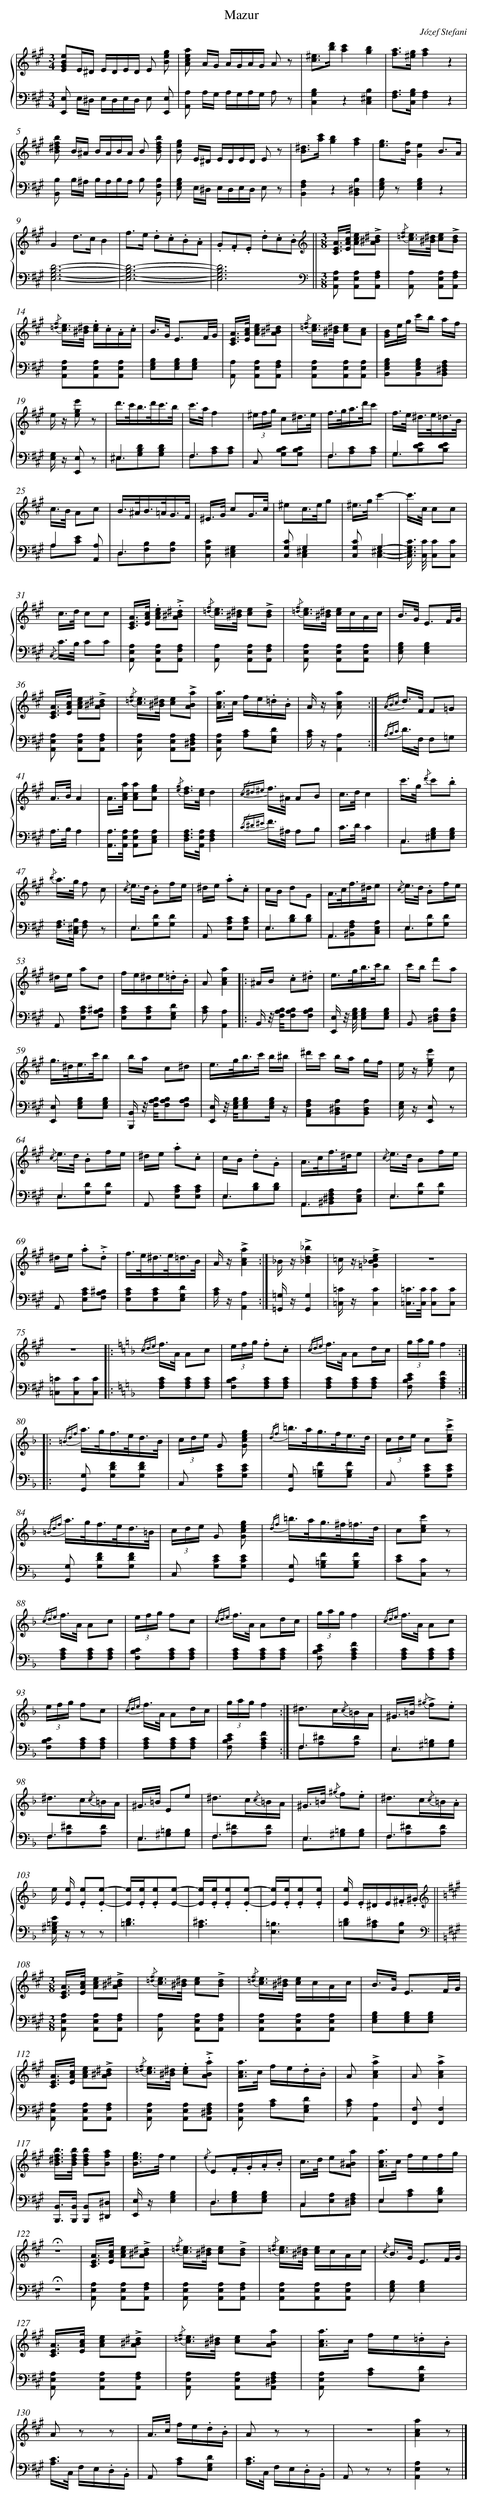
X:1
T: Mazur
C: Józef Stefani
L: 1/8
M: 3/4
%%staves {1 2}
V: 1 clef=treble
V: 2 clef=bass
K: A
[V:1] [eBGE]E/^D/ E/D/E/D/ E [geB] |
[V:2] [E,E,,] E,/^D,/ E,/D,/E,/D,/ E, [E,E,,] |
[V:1] [aecA] A/G/ A/G/A/G/ A z |
[V:2] [A,A,,] A,/G,/ A,/G,/A,/G,/ A, z |
[V:1] [^ec]>[d'b][c'2a2][b2g2] |
[V:2] [B,2G,2C,2]z2[B,2^E,2C,2] |
[V:1] [af]>[g^e][a2f2]z2 |
[V:2] [A,F,]>[B,G,C,][A,2F,2]z2 |
[V:1] [bf^dB] B/^A/ B/A/B/A/ B [bfdB] |
[V:2] [B,B,,] B,/^A,/ B,/A,/B,/A,/ B, [B,F,B,,] |
[V:1] [geB] E/^D/ E/D/E/D/ E z |
[V:2] [B,G,E,] E,/^D,/ E,/D,/E,/D,/ E, z |
[V:1] [^dB]>[c'a][b2g2][a2f2] |
[V:2] [A,2F,2B,,2]z2[B,2^D,2B,,2] |
[V:1] [ge]>[fB][e2G2]B3/A/ |
[V:2] [B,G,E,] z[B,2G,2E,2]z2 |
[V:1] G2d>cB2 |
[V:2] [D6B,6G,6E,6]- |
[V:1] f>e .d.c.B.A |
[V:2] [D6B,6G,6E,6]- |
[V:1] .G.F.E .d.c.B ||
[V:2] [D6B,6G,6E,6] ||
[V:1]  [K:A] [K:clef=treble][M:3/8][A/E/C/]>[c/A/E/] [ecA]!accent![^d^BA] |
[V:2]  [K:A] [K:clef=bass][M:3/8][A,E,A,,] [A,E,A,,][A,F,A,,] |
[V:1] {/[f=d]} [e/c/]>[^d/^B/] [ec]!accent![dB] |
[V:2] [A,A,,] [A,E,A,,][A,F,A,,] |
[V:1] {/[f=d]} [e/c/]>[^d/^B/] .[e/c/].c/.A/.c/ |
[V:2] [A,E,A,,][A,E,A,,][A,E,A,,] |
[V:1] B/>G/ E3/F//G// |
[V:2] [B,G,E,][B,G,E,][B,G,E,] |
[V:1] [A/E/C/]>[c/A/E/] [ecA][^d^BA] |
[V:2] [A,A,,] [A,E,A,,][A,F,A,,] |
[V:1] {/[f=d]} [e/c/]>[^d/^B/] [ec][cA] |
[V:2] [A,E,A,,][A,E,A,,][A,E,A,,] |
[V:1] [B/G/]e//g// c'/b/ a/f/ |
[V:2] [B,G,E,B,,][B,G,E,B,,][A,F,^D,B,,] |
[V:1] e/ z/ [e'ge] z |
[V:2] [G,/E,/] z/ [E,E,,] z |
[V:1] d'/>c'/b/>d'/c'3//b// |
[V:2] ^E,3 & ^E,[DB,G,][DB,G,] |
[V:1] c'/>a/f2 |
[V:2] F,3 & F,[CA,][CA,] |
[V:1] (3^e/f/g/ c^d3//e// |
[V:2] C, [CB,G,][CB,G,] |
[V:1] f/>g/a/>d'/c' |
[V:2] F,3 & F,[CA,][CA,] |
[V:1] f/>e/ ^d/>e/=d3//B// |
[V:2] G,3 & G,[EDB,][EDB,] |
[V:1] c/>B/ Ac |
[V:2] A,2[A,A,,] & A,[EC] x |
[V:1] B/>^A/B/>=A/G3//F// |
[V:2] D,3 & D,[B,F,][B,F,] |
[V:1] ^E/>G/ cG3//c// |
[V:2] [CG,C,][G,2^E,2C,2] |
[V:1] ^ec/>e/g |
[V:2] [CG,C,]G,2 & x[^E,2C,2] |
[V:1] ^e/>g/c'2- |
[V:2] [CG,C,]G,2- & x[^E,2C,2]- |
[V:1] c'/>c/ cc |
[V:2] [C/G,/E,/C,/]> [C/C,/] [CC,][CC,] |
[V:1] c/>d/ cc |
[V:2] {/C,} C/>B,/ CC |
[V:1] [A/E/C/]>[c/A/E/] .[ecA].!accent![^d^BA] |
[V:2] [A,E,A,,] [A,E,A,,][A,F,A,,] |
[V:1] {/[f=d]} [e/c/]>[^d/^B/] [ec]!accent![dB] |
[V:2] [A,A,,] [A,E,A,,][A,F,A,,] |
[V:1] {/[f=d]} [e/c/]>[^d/^B/] [e/c/]c/A/c/ |
[V:2] [A,E,A,,] [A,E,A,,][A,E,A,,] |
[V:1] B/>G/ E3/F//G// |
[V:2] [B,G,E,][B,2G,2E,2] |
[V:1] [A/E/C/]>[c/A/E/] [ecA]!accent![^d^BA] |
[V:2] [A,E,A,,] [A,E,A,,][A,F,A,,] |
[V:1] {/[f=d]} [e/c/]>[^d/^B/] [ec]!accent![aBA] |
[V:2] [A,E,A,,] [A,E,A,,][A,F,^D,A,,] |
[V:1] [a/c/A/]>c/ f/e/.=d/.B/ |
[V:2] [A,E,A,,] [CA,][DG,E,] |
[V:1] A/ z/ [acA] x :|]
[V:2] [C/A,/] z/[A,2A,,2] :|]
[V:1] {/ABc} d/>F/ F=G |
[V:2] {/A,B,C} D/>F,/ F,=G, |
[V:1] A/>B/A2 |
[V:2] A,/>B,/A,2 |
[V:1] A/>[a/c/A/] [acA][geA] |
[V:2] [A,/A,,/]>[A,/E,/A,,/] [A,E,A,,][A,E,C,] |
[V:1] {/[ge]} [f/d/]>[e/c/]d2 |
[V:2] [A,/F,/D,/]>[A,/E,/A,,/][A,2F,2D,2] |
[V:1] {/c^d^e} f/>^A/ AB |
[V:2] {/C^D^E} F/>^A,/ A,B, |
[V:1] c/>d/c2 |
[V:2] C/>D/C2 |
[V:1] c'/>g/ {/d'} c'.b |
[V:2] C,3 & C,[B,G,^E,][B,G,E,] |
[V:1] {/b} a/>g/ f c |
[V:2] [A,/F,/]>[B,/^E,/C,/] [A,F,] z |
[V:1] {/c} e/>d/ .Bf/e/ |
[V:2] E,3 & E,[DG,][DG,] |
[V:1] ^d/e/ .a.c |
[V:2] A,, [CA,E,][CA,E,] |
[V:1] c/B/ dG |
[V:2] E,3 & E,[DB,][DB,] |
[V:1] A/>c/f/>^d/e |
[V:2] A,,3 & A,,[A,F,^B,,][A,E,C,] |
[V:1] {/c} e/>d/ .Bf/e/ |
[V:2] E,3 & E,[DG,][DG,] |
[V:1] ^d/e/ ad |
[V:2] A,, [CA,E,][^B,A,F,] |
[V:1] f/e/^d/e/.=d/.B/ |
[V:2] [CA,E,][CA,E,][DG,E,] |
[V:1] A[a2c2A2] ]|:
[V:2] [CA,][A,2A,,2] ]|:
[V:1]  [K:A] ^A/B/ .c.^d |
[V:2]  [K:A] B,,/ z// [B,//A,//F,//][B,A,F,][B,A,F,] |
[V:1] e/>g/b/>c'/b |
[V:2] [E,/E,,/] z// [B,//G,//E,//] [B,G,E,][B,G,E,] |
[V:1] c'/b/ f'a |
[V:2] B,, [B,F,^D,][B,F,D,] |
[V:1] g/>^d/e/>c'/b |
[V:2] [E,E,,] [B,G,E,][B,G,E,] |
[V:1] b/a/ c^d |
[V:2] [B,,/B,,,/] z// [B,//A,//F,//][B,A,F,][B,A,F,] |
[V:1] e/>g/b/>c'/ b/^b/ |
[V:2] [E,/E,,/] z// [B,//G,//E,//][B,G,E,][B,/G,/E,/] z/ |
[V:1] ^d'/c'/ b/a/ g/f/ |
[V:2] [A,F,C,A,,][A,^D,B,,][A,D,B,,] |
[V:1] e/ z/ [e'ge] c |
[V:2] [G,/E,/] z/ [E,E,,] z |
[V:1] {/c} e/>d/ .Bf/e/ |
[V:2] E,3 & E,[DG,][DG,] |
[V:1] ^d/e/ .a.c |
[V:2] A,, [CA,E,][CA,E,] |
[V:1] c/B/ .d.G |
[V:2] E,3 & E,[DB,][DB,] |
[V:1] A/>c/f/>^d/e |
[V:2] A,,3 & A,,[A,F,^D,^B,,][A,E,C,] |
[V:1] {/c} e/>d/ Bf/e/ |
[V:2] E,3 & E,[DG,][DG,] |
[V:1] ^d/e/ .a.!accent!d |
[V:2] A,, [CA,E,][^B,A,F,] |
[V:1] f/>e/^d/>e/=d3//B// |
[V:2] [CA,E,][CA,E,][DG,E,] |
[V:1] A/ z/!accent![a2c2A2] :|]
[V:2] [C/A,/] z/[A,2A,,2] :|]
[V:1] _B/ z/!accent![_b2d2_B2] |
[V:2] [=G,/=G,,/] z/[G,2G,,2] |
[V:1] =c/ z/!accent![e2c2_B2=G2] |
[V:2] [=C/=C,/] z/[C2C,2] |
[V:1] z3 |
[V:2] [=C/=C,/]>[C/C,/] [CC,][CC,] |
[V:1] z3 ]|:
[V:2] [=C=C,][CC,][CC,] ]|:
[V:1]  [K:F] {/cde} f/>A/ Ac |
[V:2]  [K:F] [CA,F,][CA,F,][CA,F,] |
[V:1] (3e/f/g/ .f.c |
[V:2] [CB,F,][CA,F,][CA,F,] |
[V:1] {/cde} f/>A/ Ad/c/ |
[V:2] [CA,F,][CA,F,][CA,F,] |
[V:1] (3g/a/g/f2 :|]|:
[V:2] [ECB,F,][F2C2A,2F,2] :|]|:
[V:1] {/=Bdf} a/>g/f/>e/d3//B// |
[V:2] [G,G,,] [FDG,][FDG,] |
[V:1] (3c/d/e/ G [gecG] |
[V:2] C, [ECG,][ECG,] |
[V:1] {/df} =b/>a/g/>f/e3//d// |
[V:2] [G,G,,] [F=B,G,][FB,G,] |
[V:1] (3c/d/e/ c!accent![c'ec] |
[V:2] C, [ECG,][ECG,] |
[V:1] {/=Bdf} a/>g/f/>e/d3//=B// |
[V:2] [G,G,,] [FDG,][FDG,] |
[V:1] (3c/d/e/ G [gecG] |
[V:2] C, [ECG,][ECG,] |
[V:1] {/df} =b/>a/g/>^f/=f3//d// |
[V:2] [G,G,,] [F=B,G,][FB,G,] |
[V:1] c[c'ec] z |
[V:2] [EC][CC,] z |
[V:1] {/cde} f/>A/ Ac |
[V:2] [CA,F,][CA,F,][CA,F,] |
[V:1] (3e/f/g/ fc |
[V:2] [CB,F,][CA,F,][CA,F,] |
[V:1] {/cde} f/>A/ Ad/c/ |
[V:2] [CA,F,][CA,F,][CA,F,] |
[V:1] (3g/a/g/f2 |
[V:2] [ECB,F,][F2C2A,2F,2] |
[V:1] {/cde} f/>A/ Ac |
[V:2] [CA,F,][CA,F,][CA,F,] |
[V:1] (3e/f/g/ fc |
[V:2] [CB,F,][CA,F,][CA,F,] |
[V:1] {/cde} f/>A/ Ad/c/ |
[V:2] [CA,F,][CA,F,][CA,F,] |
[V:1] (3g/a/g/f2 :|]
[V:2] [ECB,F,][F2C2A,2F,2] :|]
[V:1] ^d>c{/c}=B/A/ |
[V:2] F,3 & F,[^DA,][DA,] |
[V:1] ^G/>=B/ {/^g} !accent!f.e |
[V:2] E,3 & E,[=B,^G,][B,G,] |
[V:1] ^d>c{/c}=B/A/ |
[V:2] F,3 & F,[^DA,][DA,] |
[V:1] ^G/>=B/ Ee |
[V:2] E,3 & E,[=B,^G,][B,G,] |
[V:1] ^d>c{/c}=B/A/ |
[V:2] F,3 & F,[^DA,][DA,] |
[V:1] ^G/>=B/ {/^g} f.e |
[V:2] E,3 & E,[=B,^G,][B,G,] |
[V:1] ^d>c{/c}=B/.A/ |
[V:2] F,3 & F,[^DA,][DA,] |
[V:1] e/ [e/E/] .[eE].[eE]- |
[V:2] [E/=B,/^G,/E,/] z/ z z |
[V:1] [e/E/].[e/E/].[eE][eE]- |
[V:2] [D3=B,3] |
[V:1] [e/E/].[e/E/].[eE].[eE]- |
[V:2] [^C3A,3] |
[V:1] [e/E/].[e/E/].[eE].[eE] |
[V:2] [=B,3E,3] |
[V:1] [e/E/] .E/^D/E/.^F/.^G/ ||
[V:2] [D=B,][^CA,][B,E,] ||
[V:1]  [K:A] [K:clef=treble][M:3/8][A/E/C/]>[c/A/E/] [ecA]!accent![^d^BA] |
[V:2]  [K:A] [K:clef=bass][M:3/8][A,E,A,,] [A,E,A,,][A,F,A,,] |
[V:1] {/[f=d]} [e/c/]>[^d/^B/] [ec]!accent![dB] |
[V:2] [A,A,,] [A,E,A,,][A,F,A,,] |
[V:1] {/[f=d]} [e/c/]>[^d/^B/] [e/c/]c/A/c/ |
[V:2] [A,E,A,,][A,E,A,,][A,E,A,,] |
[V:1] B/>G/ E3/F//G// |
[V:2] [B,G,E,][B,G,E,][B,G,E,] |
[V:1] [A/E/C/]>[c/A/E/] [ecA]!accent![^d^BA] |
[V:2] [A,E,A,,] [A,E,A,,][A,F,A,,] |
[V:1] {/[f=d]} [e/c/]>[^d/^B/] .[ec].!accent![aBA] |
[V:2] [A,E,A,,] [A,E,A,,][A,F,^D,A,,] |
[V:1] [a/c/A/]>c/ f/e/.d/.B/ |
[V:2] [A,E,A,,] [CA,][DG,E,] |
[V:1] A!accent![a2c2A2] |
[V:2] [CA,][A,2A,,2] |
[V:1] A!accent![a2c2A2] |
[V:2] [F,F,,][F,2F,,2] |
[V:1] [b/f/^d/B/]>[b/f/d/B/] [bfdB][afB] |
[V:2] [B,,/B,,,/]>[B,,/B,,,/] [B,,B,,,][^D,^D,,] |
[V:1] [g/e/B/]>f/e2 |
[V:2] [E,/E,,/] z/[B,2G,2E,2] |
[V:1] {/e} E.F/.G/.A/.B/ |
[V:2] D,3 & D,[B,G,E,][B,G,E,] |
[V:1] c/>d/ e[a^BA] |
[V:2] C,2x & C,[A,E,][A,F,^D,] |
[V:1] [a/c/A/]>c/ f/e/f/g/ |
[V:2] E,2x & E,[CA,][DB,E,] |
[V:1] !fermata!z3 |
[V:2] !fermata!z3 |
[V:1] [A/E/C/]>[c/A/E/] [ecA]!accent![^d^BA] |
[V:2] [A,E,A,,] [A,E,A,,][A,F,A,,] |
[V:1] {/[f=d]} [e/c/]>[^d/^B/] [ec]!accent![dB] |
[V:2] [A,E,A,,] [A,E,A,,][A,F,A,,] |
[V:1] {/[f=d]} [e/c/]>[^d/^B/] [e/c/]c/A/c/ |
[V:2] [A,E,A,,][A,E,A,,][A,E,A,,] |
[V:1] {/c} B/>G/ E3/F//G// |
[V:2] [B,G,E,][B,2G,2E,2] |
[V:1] [A/E/C/]>[c/A/E/] [ecA]!accent![^d^BA] |
[V:2] [A,E,A,,] [A,E,A,,][A,F,A,,] |
[V:1] {/[f=d]} [e/c/]>[^d/^B/] [ec][aBA] |
[V:2] [A,E,A,,] [A,E,A,,][A,F,^D,A,,] |
[V:1] [a/c/A/]>c/ f/e/.=d/.B/ |
[V:2] [A,E,A,,] [CA,][DG,E,] |
[V:1] A z z |
[V:2] [C/A,/]>C,/ F,/E,/.D,/.B,,/ |
[V:1] A/>c/ f/e/.d/.B/ |
[V:2] A,, [CA,][DG,E,] |
[V:1] A z z |
[V:2] [C/A,/]>C,/ F,/E,/.D,/.B,,/ |
[V:1] z3 |
[V:2] A,, z z |
[V:1] [a2c2A2]z |]
[V:2] [A,2E,2A,,2]z |]
